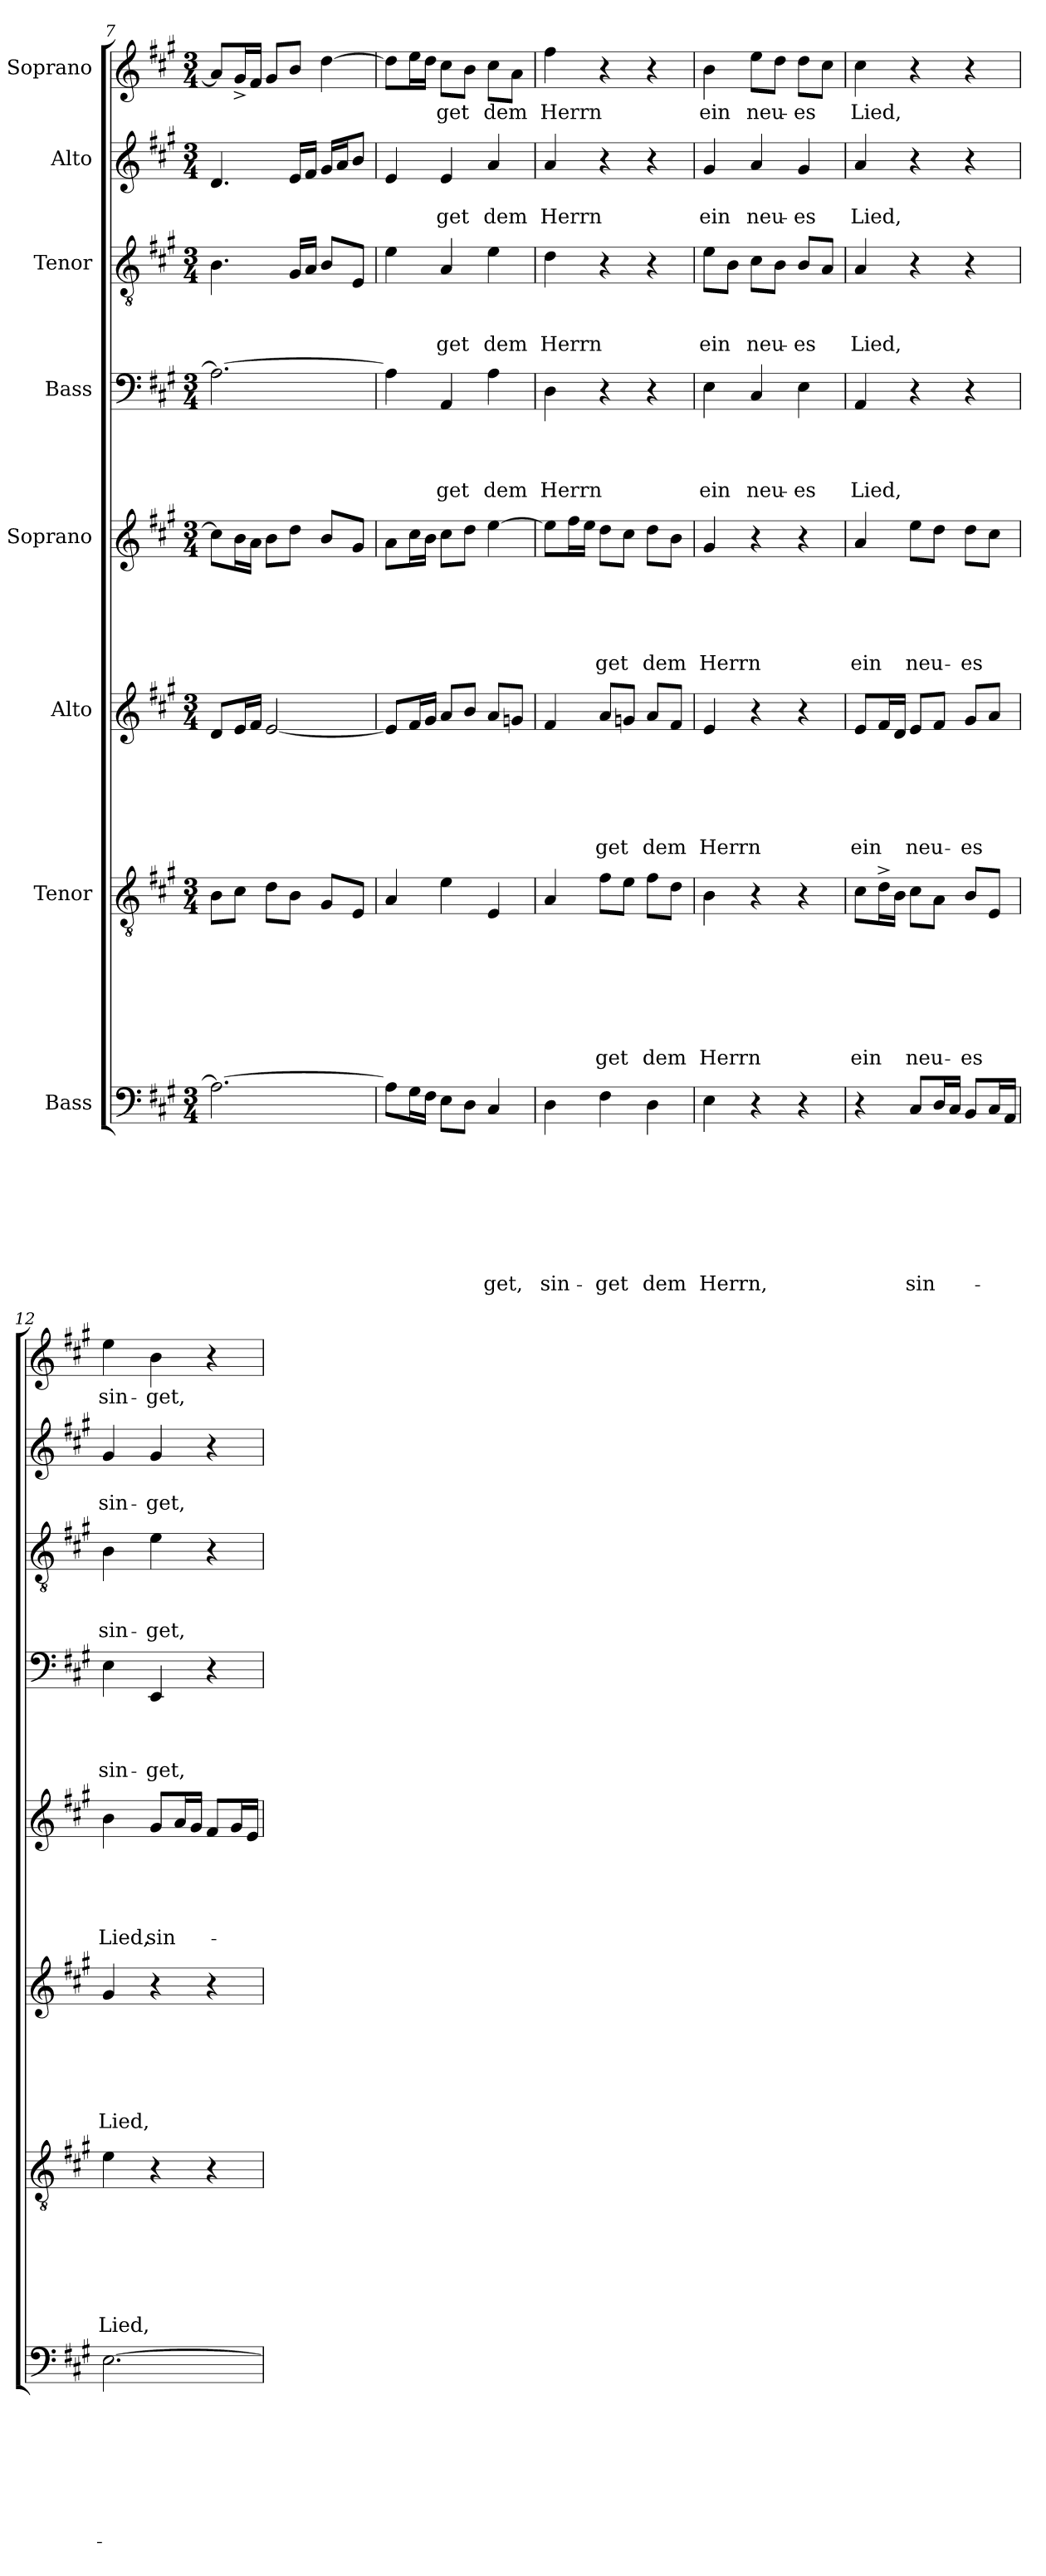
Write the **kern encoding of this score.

**kern	**text	**text	**text	**text	**text	**text	**text	**text	**kern	**text	**text	**text	**text	**text	**text	**text	**kern	**text	**text	**text	**text	**text	**text	**kern	**text	**text	**text	**text	**text	**kern	**text	**text	**text	**text	**kern	**text	**text	**text	**kern	**text	**text	**kern	**text
*part8	*part8	*part8	*part8	*part8	*part8	*part8	*part8	*part8	*part7	*part7	*part7	*part7	*part7	*part7	*part7	*part7	*part6	*part6	*part6	*part6	*part6	*part6	*part6	*part5	*part5	*part5	*part5	*part5	*part5	*part4	*part4	*part4	*part4	*part4	*part3	*part3	*part3	*part3	*part2	*part2	*part2	*part1	*part1
*staff8	*staff8	*staff8	*staff8	*staff8	*staff8	*staff8	*staff8	*staff8	*staff7	*staff7	*staff7	*staff7	*staff7	*staff7	*staff7	*staff7	*staff6	*staff6	*staff6	*staff6	*staff6	*staff6	*staff6	*staff5	*staff5	*staff5	*staff5	*staff5	*staff5	*staff4	*staff4	*staff4	*staff4	*staff4	*staff3	*staff3	*staff3	*staff3	*staff2	*staff2	*staff2	*staff1	*staff1
*I"Bass	*	*	*	*	*	*	*	*	*I"Tenor	*	*	*	*	*	*	*	*I"Alto	*	*	*	*	*	*	*I"Soprano	*	*	*	*	*	*I"Bass	*	*	*	*	*I"Tenor	*	*	*	*I"Alto	*	*	*I"Soprano	*
*clefF4	*	*	*	*	*	*	*	*	*clefGv2	*	*	*	*	*	*	*	*clefG2	*	*	*	*	*	*	*clefG2	*	*	*	*	*	*clefF4	*	*	*	*	*clefGv2	*	*	*	*clefG2	*	*	*clefG2	*
*k[f#c#g#]	*	*	*	*	*	*	*	*	*k[f#c#g#]	*	*	*	*	*	*	*	*k[f#c#g#]	*	*	*	*	*	*	*k[f#c#g#]	*	*	*	*	*	*k[f#c#g#]	*	*	*	*	*k[f#c#g#]	*	*	*	*k[f#c#g#]	*	*	*k[f#c#g#]	*
*A:	*	*	*	*	*	*	*	*	*A:	*	*	*	*	*	*	*	*A:	*	*	*	*	*	*	*A:	*	*	*	*	*	*A:	*	*	*	*	*A:	*	*	*	*A:	*	*	*A:	*
*M3/4	*	*	*	*	*	*	*	*	*M3/4	*	*	*	*	*	*	*	*M3/4	*	*	*	*	*	*	*M3/4	*	*	*	*	*	*M3/4	*	*	*	*	*M3/4	*	*	*	*M3/4	*	*	*M3/4	*
=7	=7	=7	=7	=7	=7	=7	=7	=7	=7	=7	=7	=7	=7	=7	=7	=7	=7	=7	=7	=7	=7	=7	=7	=7	=7	=7	=7	=7	=7	=7	=7	=7	=7	=7	=7	=7	=7	=7	=7	=7	=7	=7	=7
2.A\_	.	.	.	.	.	.	.	.	8B\L	.	.	.	.	.	.	.	8d/L	.	.	.	.	.	.	8cc#\L]	.	.	.	.	.	2.A\_	.	.	.	.	4.B\	.	.	.	4.d/	.	.	8a/L]	.
.	.	.	.	.	.	.	.	.	8c#\J	.	.	.	.	.	.	.	16e/L	.	.	.	.	.	.	16b\L	.	.	.	.	.	.	.	.	.	.	.	.	.	.	.	.	.	16g#^</L	.
.	.	.	.	.	.	.	.	.	.	.	.	.	.	.	.	.	16f#/JJ	.	.	.	.	.	.	16a\JJ	.	.	.	.	.	.	.	.	.	.	.	.	.	.	.	.	.	16f#/JJ	.
.	.	.	.	.	.	.	.	.	8d\L	.	.	.	.	.	.	.	[<2e/	.	.	.	.	.	.	8b\L	.	.	.	.	.	.	.	.	.	.	.	.	.	.	.	.	.	8g#/L	.
.	.	.	.	.	.	.	.	.	8B\J	.	.	.	.	.	.	.	.	.	.	.	.	.	.	8dd\J	.	.	.	.	.	.	.	.	.	.	16G#/LL	.	.	.	16e/LL	.	.	8b/J	.
.	.	.	.	.	.	.	.	.	.	.	.	.	.	.	.	.	.	.	.	.	.	.	.	.	.	.	.	.	.	.	.	.	.	.	16A/JJ	.	.	.	16f#/JJ	.	.	.	.
.	.	.	.	.	.	.	.	.	8G#/L	.	.	.	.	.	.	.	.	.	.	.	.	.	.	8b/L	.	.	.	.	.	.	.	.	.	.	8B/L	.	.	.	16g#/LL	.	.	[>4dd\	.
.	.	.	.	.	.	.	.	.	.	.	.	.	.	.	.	.	.	.	.	.	.	.	.	.	.	.	.	.	.	.	.	.	.	.	.	.	.	.	16a/J	.	.	.	.
.	.	.	.	.	.	.	.	.	8E/J	.	.	.	.	.	.	.	.	.	.	.	.	.	.	8g#/J	.	.	.	.	.	.	.	.	.	.	8E/J	.	.	.	8b/J	.	.	.	.
=8	=8	=8	=8	=8	=8	=8	=8	=8	=8	=8	=8	=8	=8	=8	=8	=8	=8	=8	=8	=8	=8	=8	=8	=8	=8	=8	=8	=8	=8	=8	=8	=8	=8	=8	=8	=8	=8	=8	=8	=8	=8	=8	=8
8A\L]	.	.	.	.	.	.	.	.	4A/	.	.	.	.	.	.	.	8e/L]	.	.	.	.	.	.	8a\L	.	.	.	.	.	4A\]	.	.	.	.	4e\	.	.	.	4e/	.	.	8dd\L]	.
16G#\L	.	.	.	.	.	.	.	.	.	.	.	.	.	.	.	.	16f#/L	.	.	.	.	.	.	16cc#\L	.	.	.	.	.	.	.	.	.	.	.	.	.	.	.	.	.	16ee\L	.
16F#\JJ	.	.	.	.	.	.	.	.	.	.	.	.	.	.	.	.	16g#/JJ	.	.	.	.	.	.	16b\JJ	.	.	.	.	.	.	.	.	.	.	.	.	.	.	.	.	.	16dd\JJ	.
!	!	!	!	!	!	!	!	!	!	!	!	!	!	!	!	!	!	!	!	!	!	!	!	!	!	!	!	!	!	!	!	!	!	!LO:LY:b	!	!	!	!LO:LY:b	!	!	!LO:LY:b	!	!LO:LY:b
8E\L	.	.	.	.	.	.	.	.	4e\	.	.	.	.	.	.	.	8a/L	.	.	.	.	.	.	8cc#\L	.	.	.	.	.	4AA/	.	.	.	-get	4A/	.	.	-get	4e/	.	-get	8cc#\L	-get
8D\J	.	.	.	.	.	.	.	.	.	.	.	.	.	.	.	.	8b/J	.	.	.	.	.	.	8dd\J	.	.	.	.	.	.	.	.	.	.	.	.	.	.	.	.	.	8b\J	.
!	!	!	!	!	!	!	!	!LO:LY:b	!	!	!	!	!	!	!	!	!	!	!	!	!	!	!	!	!	!	!	!	!	!	!	!	!	!LO:LY:b	!	!	!	!LO:LY:b	!	!	!LO:LY:b	!	!LO:LY:b
4C#/	.	.	.	.	.	.	.	-get,	4E/	.	.	.	.	.	.	.	8a/L	.	.	.	.	.	.	[>4ee\	.	.	.	.	.	4A\	.	.	.	dem	4e\	.	.	dem	4a/	.	dem	8cc#\L	dem
.	.	.	.	.	.	.	.	.	.	.	.	.	.	.	.	.	8gn/J	.	.	.	.	.	.	.	.	.	.	.	.	.	.	.	.	.	.	.	.	.	.	.	.	8a\J	.
=9	=9	=9	=9	=9	=9	=9	=9	=9	=9	=9	=9	=9	=9	=9	=9	=9	=9	=9	=9	=9	=9	=9	=9	=9	=9	=9	=9	=9	=9	=9	=9	=9	=9	=9	=9	=9	=9	=9	=9	=9	=9	=9	=9
!	!	!	!	!	!	!	!	!LO:LY:b	!	!	!	!	!	!	!	!	!	!	!	!	!	!	!	!	!	!	!	!	!	!	!	!	!	!LO:LY:b	!	!	!	!LO:LY:b	!	!	!LO:LY:b	!	!LO:LY:b
4D\	.	.	.	.	.	.	.	sin-	4A/	.	.	.	.	.	.	.	4f#/	.	.	.	.	.	.	8ee\L]	.	.	.	.	.	4D\	.	.	.	Herrn	4d\	.	.	Herrn	4a/	.	Herrn	4ff#\	Herrn
.	.	.	.	.	.	.	.	.	.	.	.	.	.	.	.	.	.	.	.	.	.	.	.	16ff#\L	.	.	.	.	.	.	.	.	.	.	.	.	.	.	.	.	.	.	.
.	.	.	.	.	.	.	.	.	.	.	.	.	.	.	.	.	.	.	.	.	.	.	.	16ee\JJ	.	.	.	.	.	.	.	.	.	.	.	.	.	.	.	.	.	.	.
!	!	!	!	!	!	!	!	!LO:LY:b	!	!	!	!	!	!	!	!LO:LY:b	!	!	!	!	!	!	!LO:LY:b	!	!	!	!	!	!LO:LY:b	!	!	!	!	!	!	!	!	!	!	!	!	!	!
4F#\	.	.	.	.	.	.	.	-get	8f#\L	.	.	.	.	.	.	-get	8a/L	.	.	.	.	.	-get	8dd\L	.	.	.	.	-get	4r	.	.	.	.	4r	.	.	.	4r	.	.	4r	.
.	.	.	.	.	.	.	.	.	8e\J	.	.	.	.	.	.	.	8gn/J	.	.	.	.	.	.	8cc#\J	.	.	.	.	.	.	.	.	.	.	.	.	.	.	.	.	.	.	.
!	!	!	!	!	!	!	!	!LO:LY:b	!	!	!	!	!	!	!	!LO:LY:b	!	!	!	!	!	!	!LO:LY:b	!	!	!	!	!	!LO:LY:b	!	!	!	!	!	!	!	!	!	!	!	!	!	!
4D\	.	.	.	.	.	.	.	dem	8f#\L	.	.	.	.	.	.	dem	8a/L	.	.	.	.	.	dem	8dd\L	.	.	.	.	dem	4r	.	.	.	.	4r	.	.	.	4r	.	.	4r	.
.	.	.	.	.	.	.	.	.	8d\J	.	.	.	.	.	.	.	8f#/J	.	.	.	.	.	.	8b\J	.	.	.	.	.	.	.	.	.	.	.	.	.	.	.	.	.	.	.
=10	=10	=10	=10	=10	=10	=10	=10	=10	=10	=10	=10	=10	=10	=10	=10	=10	=10	=10	=10	=10	=10	=10	=10	=10	=10	=10	=10	=10	=10	=10	=10	=10	=10	=10	=10	=10	=10	=10	=10	=10	=10	=10	=10
!	!	!	!	!	!	!	!	!LO:LY:b	!	!	!	!	!	!	!	!LO:LY:b	!	!	!	!	!	!	!LO:LY:b	!	!	!	!	!	!LO:LY:b	!	!	!	!	!LO:LY:b	!	!	!	!LO:LY:b	!	!	!LO:LY:b	!	!LO:LY:b
4E\	.	.	.	.	.	.	.	Herrn,	4B\	.	.	.	.	.	.	Herrn	4e/	.	.	.	.	.	Herrn	4g#/	.	.	.	.	Herrn	4E\	.	.	.	ein	8e\L	.	.	ein	4g#/	.	ein	4b\	ein
.	.	.	.	.	.	.	.	.	.	.	.	.	.	.	.	.	.	.	.	.	.	.	.	.	.	.	.	.	.	.	.	.	.	.	8B\J	.	.	.	.	.	.	.	.
!	!	!	!	!	!	!	!	!	!	!	!	!	!	!	!	!	!	!	!	!	!	!	!	!	!	!	!	!	!	!	!	!	!	!LO:LY:b	!	!	!	!LO:LY:b	!	!	!LO:LY:b	!	!LO:LY:b
4r	.	.	.	.	.	.	.	.	4r	.	.	.	.	.	.	.	4r	.	.	.	.	.	.	4r	.	.	.	.	.	4C#/	.	.	.	neu-	8c#\L	.	.	neu-	4a/	.	neu-	8ee\L	neu-
.	.	.	.	.	.	.	.	.	.	.	.	.	.	.	.	.	.	.	.	.	.	.	.	.	.	.	.	.	.	.	.	.	.	.	8B\J	.	.	.	.	.	.	8dd\J	.
!	!	!	!	!	!	!	!	!	!	!	!	!	!	!	!	!	!	!	!	!	!	!	!	!	!	!	!	!	!	!	!	!	!	!LO:LY:b	!	!	!	!LO:LY:b	!	!	!LO:LY:b	!	!LO:LY:b
4r	.	.	.	.	.	.	.	.	4r	.	.	.	.	.	.	.	4r	.	.	.	.	.	.	4r	.	.	.	.	.	4E\	.	.	.	-es	8B/L	.	.	-es	4g#/	.	-es	8dd\L	-es
.	.	.	.	.	.	.	.	.	.	.	.	.	.	.	.	.	.	.	.	.	.	.	.	.	.	.	.	.	.	.	.	.	.	.	8A/J	.	.	.	.	.	.	8cc#\J	.
=11	=11	=11	=11	=11	=11	=11	=11	=11	=11	=11	=11	=11	=11	=11	=11	=11	=11	=11	=11	=11	=11	=11	=11	=11	=11	=11	=11	=11	=11	=11	=11	=11	=11	=11	=11	=11	=11	=11	=11	=11	=11	=11	=11
!	!	!	!	!	!	!	!	!	!	!	!	!	!	!	!	!LO:LY:b	!	!	!	!	!	!	!LO:LY:b	!	!	!	!	!	!LO:LY:b	!	!	!	!	!LO:LY:b	!	!	!	!LO:LY:b	!	!	!LO:LY:b	!	!LO:LY:b
4r	.	.	.	.	.	.	.	.	8c#\L	.	.	.	.	.	.	ein	8e/L	.	.	.	.	.	ein	4a/	.	.	.	.	ein	4AA/	.	.	.	Lied,	4A/	.	.	Lied,	4a/	.	Lied,	4cc#\	Lied,
.	.	.	.	.	.	.	.	.	16d^>\L	.	.	.	.	.	.	.	16f#/L	.	.	.	.	.	.	.	.	.	.	.	.	.	.	.	.	.	.	.	.	.	.	.	.	.	.
.	.	.	.	.	.	.	.	.	16B\JJ	.	.	.	.	.	.	.	16d/JJ	.	.	.	.	.	.	.	.	.	.	.	.	.	.	.	.	.	.	.	.	.	.	.	.	.	.
!	!	!	!	!	!	!	!	!LO:LY:b	!	!	!	!	!	!	!	!LO:LY:b	!	!	!	!	!	!	!LO:LY:b	!	!	!	!	!	!LO:LY:b	!	!	!	!	!	!	!	!	!	!	!	!	!	!
8C#/L	.	.	.	.	.	.	.	sin-	8c#\L	.	.	.	.	.	.	neu-	8e/L	.	.	.	.	.	neu-	8ee\L	.	.	.	.	neu-	4r	.	.	.	.	4r	.	.	.	4r	.	.	4r	.
16D/L	.	.	.	.	.	.	.	.	8A\J	.	.	.	.	.	.	.	8f#/J	.	.	.	.	.	.	8dd\J	.	.	.	.	.	.	.	.	.	.	.	.	.	.	.	.	.	.	.
16C#/JJ	.	.	.	.	.	.	.	.	.	.	.	.	.	.	.	.	.	.	.	.	.	.	.	.	.	.	.	.	.	.	.	.	.	.	.	.	.	.	.	.	.	.	.
!	!	!	!	!	!	!	!	!	!	!	!	!	!	!	!	!LO:LY:b	!	!	!	!	!	!	!LO:LY:b	!	!	!	!	!	!LO:LY:b	!	!	!	!	!	!	!	!	!	!	!	!	!	!
8BB/L	.	.	.	.	.	.	.	.	8B/L	.	.	.	.	.	.	-es	8g#/L	.	.	.	.	.	-es	8dd\L	.	.	.	.	-es	4r	.	.	.	.	4r	.	.	.	4r	.	.	4r	.
16C#/L	.	.	.	.	.	.	.	.	8E/J	.	.	.	.	.	.	.	8a/J	.	.	.	.	.	.	8cc#\J	.	.	.	.	.	.	.	.	.	.	.	.	.	.	.	.	.	.	.
16AA/JJ	.	.	.	.	.	.	.	.	.	.	.	.	.	.	.	.	.	.	.	.	.	.	.	.	.	.	.	.	.	.	.	.	.	.	.	.	.	.	.	.	.	.	.
!!LO:PB:g=z
=12	=12	=12	=12	=12	=12	=12	=12	=12	=12	=12	=12	=12	=12	=12	=12	=12	=12	=12	=12	=12	=12	=12	=12	=12	=12	=12	=12	=12	=12	=12	=12	=12	=12	=12	=12	=12	=12	=12	=12	=12	=12	=12	=12
!	!	!	!	!	!	!	!	!	!	!	!	!	!	!	!	!LO:LY:b	!	!	!	!	!	!	!LO:LY:b	!	!	!	!	!	!LO:LY:b	!	!	!	!	!LO:LY:b	!	!	!	!LO:LY:b	!	!	!LO:LY:b	!	!LO:LY:b
[>2.E\	.	.	.	.	.	.	.	.	4e\	.	.	.	.	.	.	Lied,	4g#/	.	.	.	.	.	Lied,	4b\	.	.	.	.	Lied,	4E\	.	.	.	sin-	4B\	.	.	sin-	4g#/	.	sin-	4ee\	sin-
!	!	!	!	!	!	!	!	!	!	!	!	!	!	!	!	!	!	!	!	!	!	!	!	!	!	!	!	!	!LO:LY:b	!	!	!	!	!LO:LY:b	!	!	!	!LO:LY:b	!	!	!LO:LY:b	!	!LO:LY:b
.	.	.	.	.	.	.	.	.	4r	.	.	.	.	.	.	.	4r	.	.	.	.	.	.	8g#/L	.	.	.	.	sin-	4EE/	.	.	.	-get,	4e\	.	.	-get,	4g#/	.	-get,	4b\	-get,
.	.	.	.	.	.	.	.	.	.	.	.	.	.	.	.	.	.	.	.	.	.	.	.	16a/L	.	.	.	.	.	.	.	.	.	.	.	.	.	.	.	.	.	.	.
.	.	.	.	.	.	.	.	.	.	.	.	.	.	.	.	.	.	.	.	.	.	.	.	16g#/JJ	.	.	.	.	.	.	.	.	.	.	.	.	.	.	.	.	.	.	.
.	.	.	.	.	.	.	.	.	4r	.	.	.	.	.	.	.	4r	.	.	.	.	.	.	8f#/L	.	.	.	.	.	4r	.	.	.	.	4r	.	.	.	4r	.	.	4r	.
.	.	.	.	.	.	.	.	.	.	.	.	.	.	.	.	.	.	.	.	.	.	.	.	16g#/L	.	.	.	.	.	.	.	.	.	.	.	.	.	.	.	.	.	.	.
.	.	.	.	.	.	.	.	.	.	.	.	.	.	.	.	.	.	.	.	.	.	.	.	16e/JJ	.	.	.	.	.	.	.	.	.	.	.	.	.	.	.	.	.	.	.
=	=	=	=	=	=	=	=	=	=	=	=	=	=	=	=	=	=	=	=	=	=	=	=	=	=	=	=	=	=	=	=	=	=	=	=	=	=	=	=	=	=	=	=
*-	*-	*-	*-	*-	*-	*-	*-	*-	*-	*-	*-	*-	*-	*-	*-	*-	*-	*-	*-	*-	*-	*-	*-	*-	*-	*-	*-	*-	*-	*-	*-	*-	*-	*-	*-	*-	*-	*-	*-	*-	*-	*-	*-
